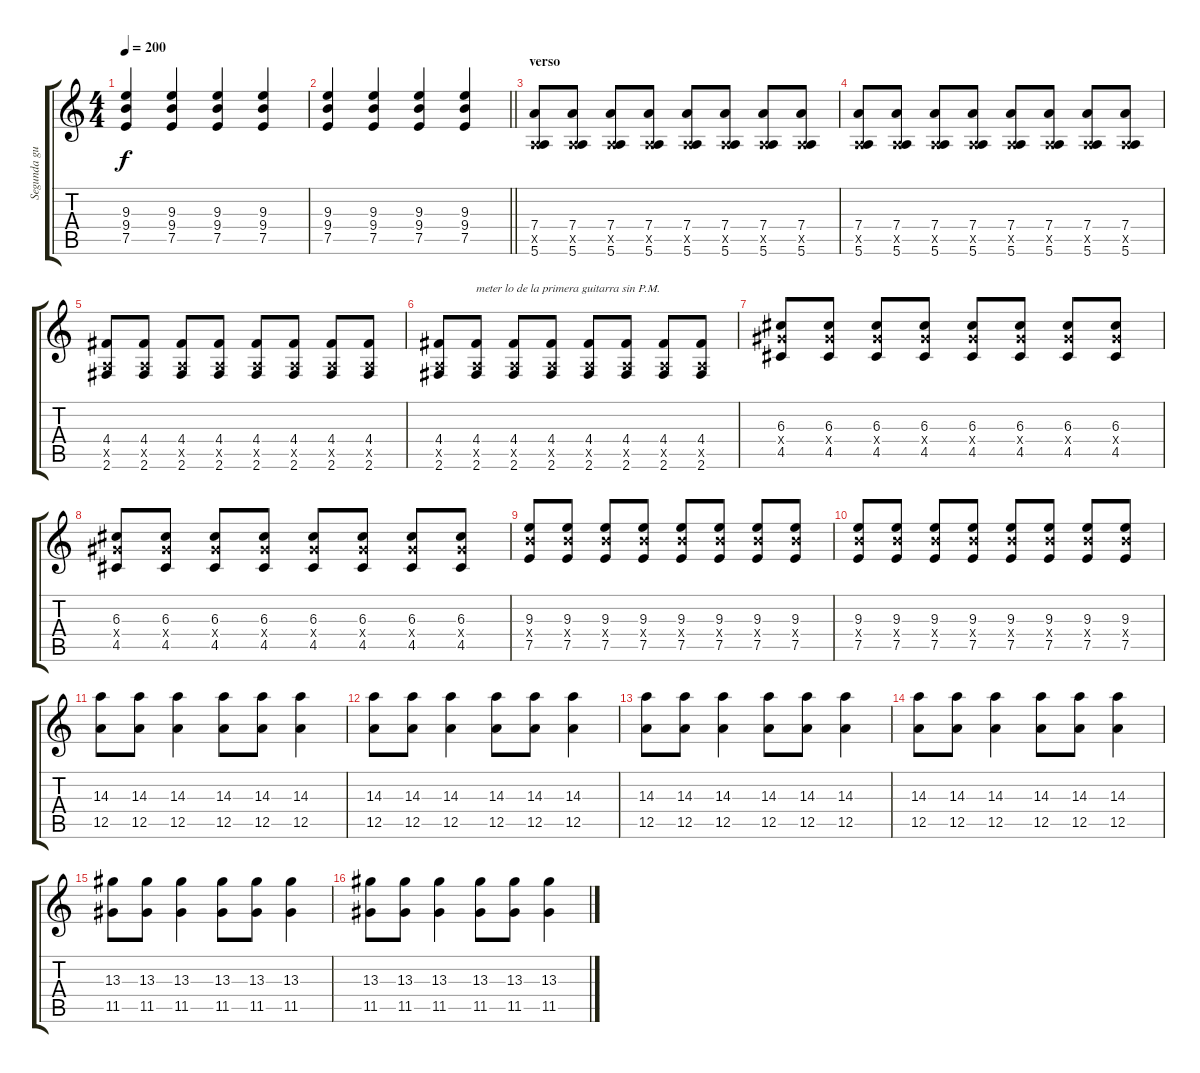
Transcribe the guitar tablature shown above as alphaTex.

\track ("Segunda guitarra (arreglos)" "Segunda gu") {instrument overdrivenguitar}
\staff {score tabs}
\tuning (E4 B3 G3 D3 A2 E2) {hide}
\ts (4 4)
\tempo 200
\clef g2
\ks c
(9.3 9.4 7.5).4{dy f} (9.3 9.4 7.5).4 (9.3 9.4 7.5).4 (9.3 9.4 7.5).4 |
\barLineRight lightlight
(9.3 9.4 7.5).4 (9.3 9.4 7.5).4 (9.3 9.4 7.5).4 (9.3 9.4 7.5).4 |
\section ("" "verso")
(7.4 0.5{x} 5.6).8 (7.4 0.5{x} 5.6).8 (7.4 0.5{x} 5.6).8 (7.4 0.5{x} 5.6).8 (7.4 0.5{x} 5.6).8 (7.4 0.5{x} 5.6).8 (7.4 0.5{x} 5.6).8 (7.4 0.5{x} 5.6).8 |
(7.4 0.5{x} 5.6).8 (7.4 0.5{x} 5.6).8 (7.4 0.5{x} 5.6).8 (7.4 0.5{x} 5.6).8 (7.4 0.5{x} 5.6).8 (7.4 0.5{x} 5.6).8 (7.4 0.5{x} 5.6).8 (7.4 0.5{x} 5.6).8 |
(4.4 0.5{x} 2.6).8 (4.4 0.5{x} 2.6).8 (4.4 0.5{x} 2.6).8 (4.4 0.5{x} 2.6).8 (4.4 0.5{x} 2.6).8 (4.4 0.5{x} 2.6).8 (4.4 0.5{x} 2.6).8 (4.4 0.5{x} 2.6).8 |
(4.4 0.5{x} 2.6).8 (4.4 0.5{x} 2.6).8{txt "meter lo de la primera guitarra sin P.M."} (4.4 0.5{x} 2.6).8 (4.4 0.5{x} 2.6).8 (4.4 0.5{x} 2.6).8 (4.4 0.5{x} 2.6).8 (4.4 0.5{x} 2.6).8 (4.4 0.5{x} 2.6).8 |
(6.3 6.4{x} 4.5).8 (6.3 6.4{x} 4.5).8 (6.3 6.4{x} 4.5).8 (6.3 6.4{x} 4.5).8 (6.3 6.4{x} 4.5).8 (6.3 6.4{x} 4.5).8 (6.3 6.4{x} 4.5).8 (6.3 6.4{x} 4.5).8 |
(6.3 6.4{x} 4.5).8 (6.3 6.4{x} 4.5).8 (6.3 6.4{x} 4.5).8 (6.3 6.4{x} 4.5).8 (6.3 6.4{x} 4.5).8 (6.3 6.4{x} 4.5).8 (6.3 6.4{x} 4.5).8 (6.3 6.4{x} 4.5).8 |
(9.3 9.4{x} 7.5).8 (9.3 9.4{x} 7.5).8 (9.3 9.4{x} 7.5).8 (9.3 9.4{x} 7.5).8 (9.3 9.4{x} 7.5).8 (9.3 9.4{x} 7.5).8 (9.3 9.4{x} 7.5).8 (9.3 9.4{x} 7.5).8 |
(9.3 9.4{x} 7.5).8 (9.3 9.4{x} 7.5).8 (9.3 9.4{x} 7.5).8 (9.3 9.4{x} 7.5).8 (9.3 9.4{x} 7.5).8 (9.3 9.4{x} 7.5).8 (9.3 9.4{x} 7.5).8 (9.3 9.4{x} 7.5).8 |
(14.3 12.5).8 (14.3 12.5).8 (14.3 12.5).4 (14.3 12.5).8 (14.3 12.5).8 (14.3 12.5).4 |
(14.3 12.5).8 (14.3 12.5).8 (14.3 12.5).4 (14.3 12.5).8 (14.3 12.5).8 (14.3 12.5).4 |
(14.3 12.5).8 (14.3 12.5).8 (14.3 12.5).4 (14.3 12.5).8 (14.3 12.5).8 (14.3 12.5).4 |
(14.3 12.5).8 (14.3 12.5).8 (14.3 12.5).4 (14.3 12.5).8 (14.3 12.5).8 (14.3 12.5).4 |
(13.3 11.5).8 (13.3 11.5).8 (13.3 11.5).4 (13.3 11.5).8 (13.3 11.5).8 (13.3 11.5).4 |
(13.3 11.5).8 (13.3 11.5).8 (13.3 11.5).4 (13.3 11.5).8 (13.3 11.5).8 (13.3 11.5).4
